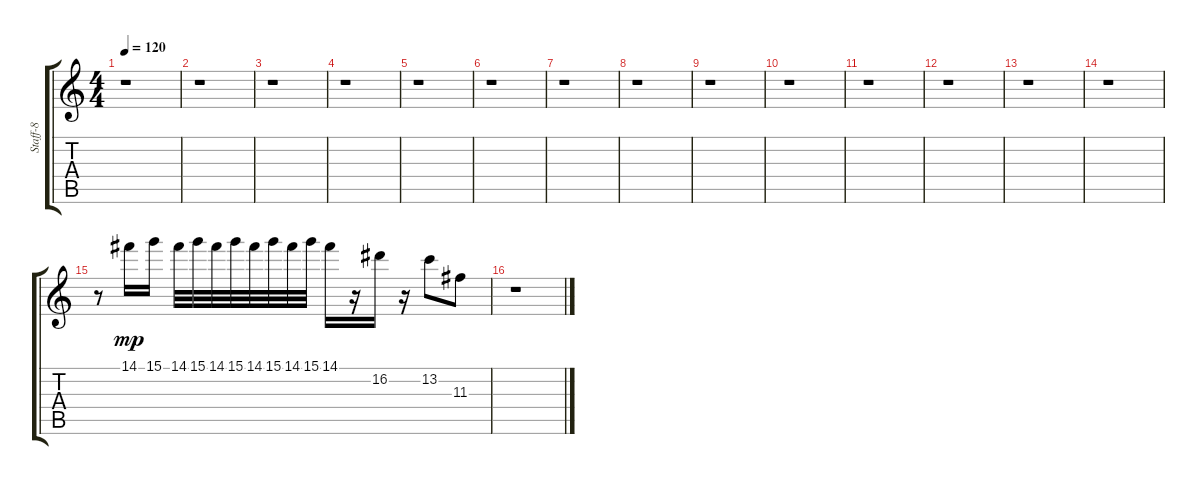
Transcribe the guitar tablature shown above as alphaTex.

\track ("Staff-8" "Staff-8") {instrument banjo}
\staff {score tabs}
\tuning (E4 B3 G3 D3 A2 E2) {hide}
\displaytranspose 12
\ts (4 4)
\tempo 120
\clef g2
\ks c
r.1{dy p} |
r.1 |
r.1 |
r.1 |
r.1 |
r.1 |
r.1 |
r.1 |
r.1 |
r.1 |
r.1 |
r.1 |
r.1 |
r.1 |
r.8 14.1.16{dy mp volume 16} 15.1.16 14.1.32 15.1.32 14.1.32 15.1.32 14.1.32 15.1.32 14.1.32 15.1.32 14.1.16 r.16 16.2.16 r.16 13.2.8 11.3.8 |
r.1
